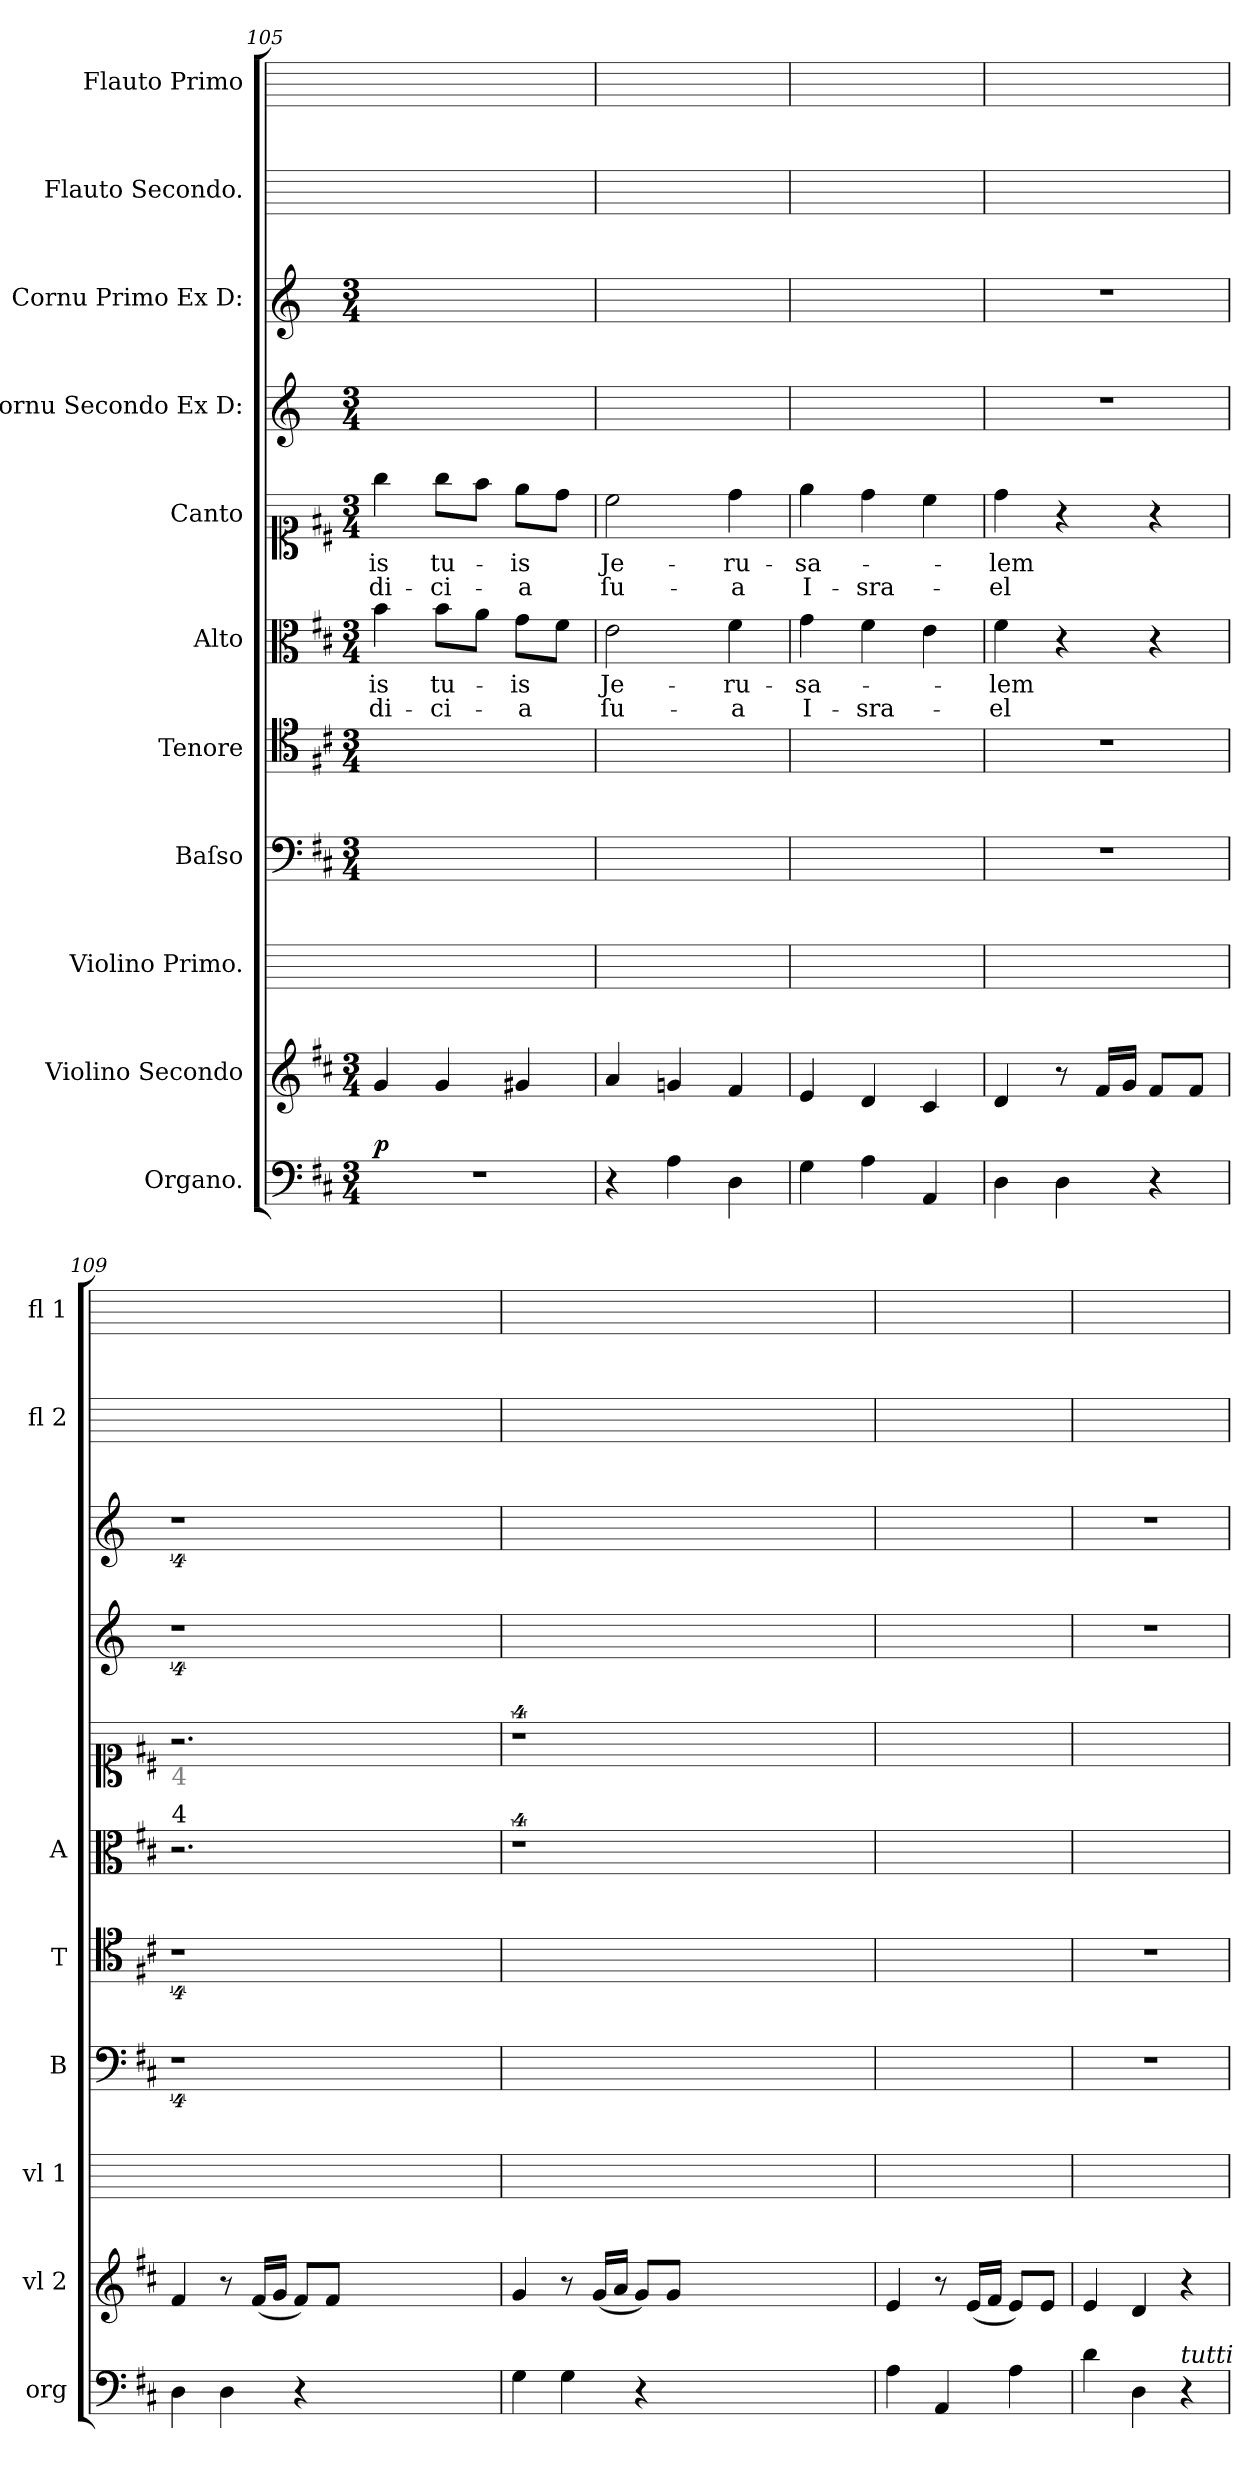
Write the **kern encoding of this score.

**kern	**dynam	**kern	**kern	**kern	**kern	**kern	**text	**text	**kern	**text	**text	**kern	**kern	**kern	**kern
*part11	*part11	*part10	*part9	*part8	*part7	*part6	*part6	*part6	*part5	*part5	*part5	*part4	*part3	*part2	*part1
*staff11	*staff11	*staff10	*staff9	*staff8	*staff7	*staff6	*staff6	*staff6	*staff5	*staff5	*staff5	*staff4	*staff3	*staff2	*staff1
*I"Organo.	*	*I"Violino Secondo	*I"Violino Primo.	*I"Baſso	*I"Tenore	*I"Alto	*	*	*I"Canto	*	*	*I"Cornu Secondo Ex D:	*I"Cornu Primo Ex D:	*I"Flauto Secondo.	*I"Flauto Primo
*I'org	*	*I'vl 2	*I'vl 1	*I'B	*I'T	*I'A	*	*	*	*	*	*	*	*I'fl 2	*I'fl 1
*clefF4	*	*clefG2	*	*clefF4	*clefC4	*clefC3	*	*	*clefC1	*	*	*clefG2	*clefG2	*	*
*	*	*	*	*	*	*	*	*	*	*	*	*ITrd6c10	*ITrd6c10	*	*
*k[f#c#]	*	*k[f#c#]	*	*k[f#c#]	*k[f#c#]	*k[f#c#]	*	*	*k[f#c#]	*	*	*k[f#c#]	*k[f#c#]	*	*
*M3/4	*	*M3/4	*	*M3/4	*M3/4	*M3/4	*	*	*M3/4	*	*	*M3/4	*M3/4	*	*
=105	=105	=105	=105	=105	=105	=105	=105	=105	=105	=105	=105	=105	=105	=105	=105
!	!LO:DY:a	!	!	!	!	!	!LO:LY:i	!	!	!LO:LY:i	!	!	!	!	!
2.r	p	4g/	2.ryy	2.ryy	2.ryy	4b\	-is	-di-	4gg\	-is	-di-	2.ryy	2.ryy	2.ryy	2.ryy
!	!	!	!	!	!	!	!LO:LY:i	!	!	!LO:LY:i	!	!	!	!	!
.	.	4g/	.	.	.	8b\L	tu-	-ci-	8gg\L	tu-	-ci-	.	.	.	.
.	.	.	.	.	.	8a\J	.	.	8ff#\J	.	.	.	.	.	.
!	!	!	!	!	!	!	!LO:LY:i	!	!	!LO:LY:i	!	!	!	!	!
.	.	4g#X/	.	.	.	8g\L	-is	-a	8ee\L	-is	-a	.	.	.	.
.	.	.	.	.	.	8f#\J	.	.	8dd\J	.	.	.	.	.	.
=106	=106	=106	=106	=106	=106	=106	=106	=106	=106	=106	=106	=106	=106	=106	=106
!	!	!	!	!	!	!	!LO:LY:i	!	!	!LO:LY:i	!	!	!	!	!
4r	.	4a/	2.ryy	2.ryy	2.ryy	2e\	Je-	ſu-	2cc#\	Je-	ſu-	2.ryy	2.ryy	2.ryy	2.ryy
4A\	.	4gn/	.	.	.	.	.	.	.	.	.	.	.	.	.
!	!	!	!	!	!	!	!LO:LY:i	!	!	!LO:LY:i	!	!	!	!	!
4D\	.	4f#/	.	.	.	4f#\	-ru-	-a	4dd\	-ru-	-a	.	.	.	.
=107	=107	=107	=107	=107	=107	=107	=107	=107	=107	=107	=107	=107	=107	=107	=107
4G\	.	4e/	2.ryy	2.ryy	2.ryy	4g\	-sa-	I-	4ee\	-sa-	I-	2.ryy	2.ryy	2.ryy	2.ryy
4A\	.	4d/	.	.	.	4f#\	.	-sra-	4dd\	.	-sra-	.	.	.	.
4AA/	.	4c#/	.	.	.	4e\	.	.	4cc#\	.	.	.	.	.	.
=108	=108	=108	=108	=108	=108	=108	=108	=108	=108	=108	=108	=108	=108	=108	=108
4D\	.	4d/	2.ryy	2.r	2.r	4f#\	-lem	-el	4dd\	-lem	-el	2.r	2.r	2.ryy	2.ryy
4D\	.	8r	.	.	.	4r	.	.	4r	.	.	.	.	.	.
.	.	16f#/LL	.	.	.	.	.	.	.	.	.	.	.	.	.
.	.	16g/JJ	.	.	.	.	.	.	.	.	.	.	.	.	.
4r	.	8f#/L	.	.	.	4r	.	.	4r	.	.	.	.	.	.
.	.	8f#/J	.	.	.	.	.	.	.	.	.	.	.	.	.
=109	=109	=109	=109	=109	=109	=109	=109	=109	=109	=109	=109	=109	=109	=109	=109
!	!	!	!	!	!	!	!	!	!LO:TX:b:color=grey:t=4	!	!	!	!	!	!
!	!	!	!	!	!	!LO:TX:a:t=4	!	!	!	!	!	!	!	!	!
4D\	.	4f#/	2.ryy	4%9r	4%9r	2.r	.	.	2.r	.	.	4%9r	4%9r	2.ryy	2.ryy
4D\	.	8r	.	.	.	.	.	.	.	.	.	.	.	.	.
.	.	(16f#/LL	.	.	.	.	.	.	.	.	.	.	.	.	.
.	.	16g/JJ	.	.	.	.	.	.	.	.	.	.	.	.	.
4r	.	8f#/L)	.	.	.	.	.	.	.	.	.	.	.	.	.
.	.	8f#/J	.	.	.	.	.	.	.	.	.	.	.	.	.
1.ryy	.	1.ryy	1.ryy	.	.	1.ryy	.	.	1.ryy	.	.	.	.	1.ryy	1.ryy
=110	=110	=110	=110	=110	=110	=110	=110	=110	=110	=110	=110	=110	=110	=110	=110
4G\	.	4g/	2.ryy	0ryy	0ryy	4%9r	.	.	4%9r	.	.	0ryy	0ryy	2.ryy	2.ryy
4G\	.	8r	.	.	.	.	.	.	.	.	.	.	.	.	.
.	.	(16g/LL	.	.	.	.	.	.	.	.	.	.	.	.	.
.	.	16a/JJ	.	.	.	.	.	.	.	.	.	.	.	.	.
4r	.	8g/L)	.	.	.	.	.	.	.	.	.	.	.	.	.
.	.	8g/J	.	.	.	.	.	.	.	.	.	.	.	.	.
1.ryy	.	1.ryy	1.ryy	.	.	.	.	.	.	.	.	.	.	1.ryy	1.ryy
.	.	.	.	4ryy	4ryy	.	.	.	.	.	.	4ryy	4ryy	.	.
=111	=111	=111	=111	=111	=111	=111	=111	=111	=111	=111	=111	=111	=111	=111	=111
4A\	.	4e/	2.ryy	2.ryy	2.ryy	2.ryy	.	.	2.ryy	.	.	2.ryy	2.ryy	2.ryy	2.ryy
4AA/	.	8r	.	.	.	.	.	.	.	.	.	.	.	.	.
.	.	(16e/LL	.	.	.	.	.	.	.	.	.	.	.	.	.
.	.	16f#/JJ	.	.	.	.	.	.	.	.	.	.	.	.	.
4A\	.	8e/L)	.	.	.	.	.	.	.	.	.	.	.	.	.
.	.	8e/J	.	.	.	.	.	.	.	.	.	.	.	.	.
=112	=112	=112	=112	=112	=112	=112	=112	=112	=112	=112	=112	=112	=112	=112	=112
4d\	.	4e/	2.ryy	2.r	2.r	2.ryy	.	.	2.ryy	.	.	2.r	2.r	2.ryy	2.ryy
4D\	.	4d/	.	.	.	.	.	.	.	.	.	.	.	.	.
!LO:TX:a:i:t=tutti	!	!	!	!	!	!	!	!	!	!	!	!	!	!	!
4r	.	4r	.	.	.	.	.	.	.	.	.	.	.	.	.
=	=	=	=	=	=	=	=	=	=	=	=	=	=	=	=
*-	*-	*-	*-	*-	*-	*-	*-	*-	*-	*-	*-	*-	*-	*-	*-
